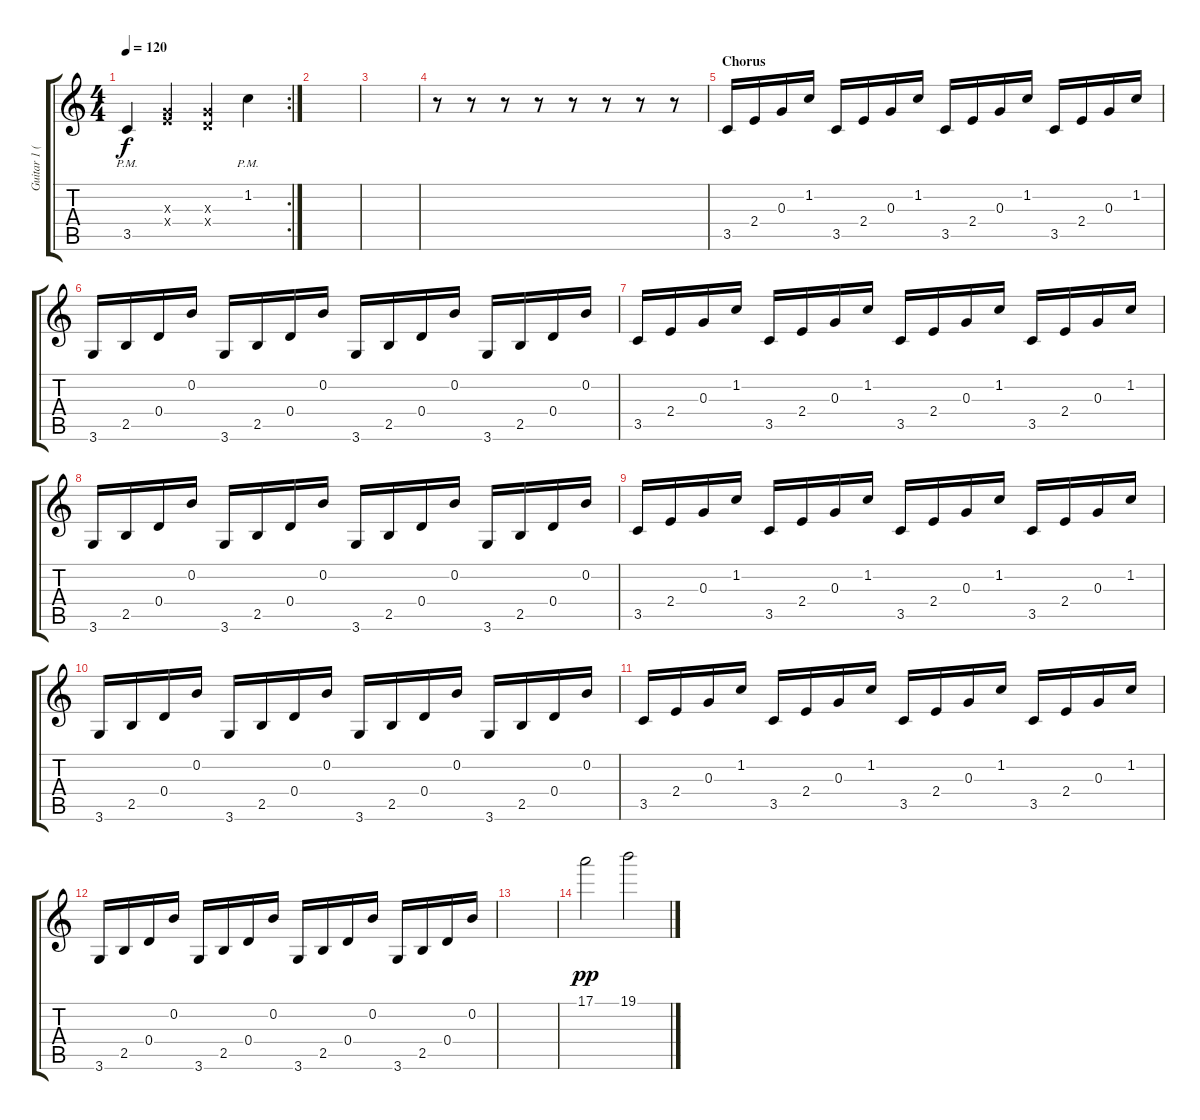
\track ("Guitar 1 (electric)" "Guitar 1 (") {instrument overdrivenguitar}
\staff {score tabs}
\tuning (E4 B3 G3 D3 A2 E2) {hide}
\rc 2
\ts (4 4)
\tempo 120
\clef g2
\ks c
3.5{pm}.4{dy f} (0.3{x} 2.4{x}).4 (0.3{x} 0.4{x}).4 1.2{pm}.4 |
|
|
r.8 r.8 r.8 r.8 r.8 r.8 r.8 r.8 |
\section ("" "Chorus")
3.5.16{volume 12 instrument overdrivenguitar} 2.4.16 0.3.16 1.2.16 3.5.16 2.4.16 0.3.16 1.2.16 3.5.16 2.4.16 0.3.16 1.2.16 3.5.16 2.4.16 0.3.16 1.2.16 |
3.6.16 2.5.16 0.4.16 0.2.16 3.6.16 2.5.16 0.4.16 0.2.16 3.6.16 2.5.16 0.4.16 0.2.16 3.6.16 2.5.16 0.4.16 0.2.16 |
3.5.16{volume 12 instrument overdrivenguitar} 2.4.16 0.3.16 1.2.16 3.5.16 2.4.16 0.3.16 1.2.16 3.5.16 2.4.16 0.3.16 1.2.16 3.5.16 2.4.16 0.3.16 1.2.16 |
3.6.16 2.5.16 0.4.16 0.2.16 3.6.16 2.5.16 0.4.16 0.2.16 3.6.16 2.5.16 0.4.16 0.2.16 3.6.16 2.5.16 0.4.16 0.2.16 |
3.5.16{volume 12 instrument overdrivenguitar} 2.4.16 0.3.16 1.2.16 3.5.16 2.4.16 0.3.16 1.2.16 3.5.16 2.4.16 0.3.16 1.2.16 3.5.16 2.4.16 0.3.16 1.2.16 |
3.6.16 2.5.16 0.4.16 0.2.16 3.6.16 2.5.16 0.4.16 0.2.16 3.6.16 2.5.16 0.4.16 0.2.16 3.6.16 2.5.16 0.4.16 0.2.16 |
3.5.16{volume 12 instrument overdrivenguitar} 2.4.16 0.3.16 1.2.16 3.5.16 2.4.16 0.3.16 1.2.16 3.5.16 2.4.16 0.3.16 1.2.16 3.5.16 2.4.16 0.3.16 1.2.16 |
3.6.16 2.5.16 0.4.16 0.2.16 3.6.16 2.5.16 0.4.16 0.2.16 3.6.16 2.5.16 0.4.16 0.2.16 3.6.16 2.5.16 0.4.16 0.2.16 |
|
17.1.2{dy pp} 19.1.2
